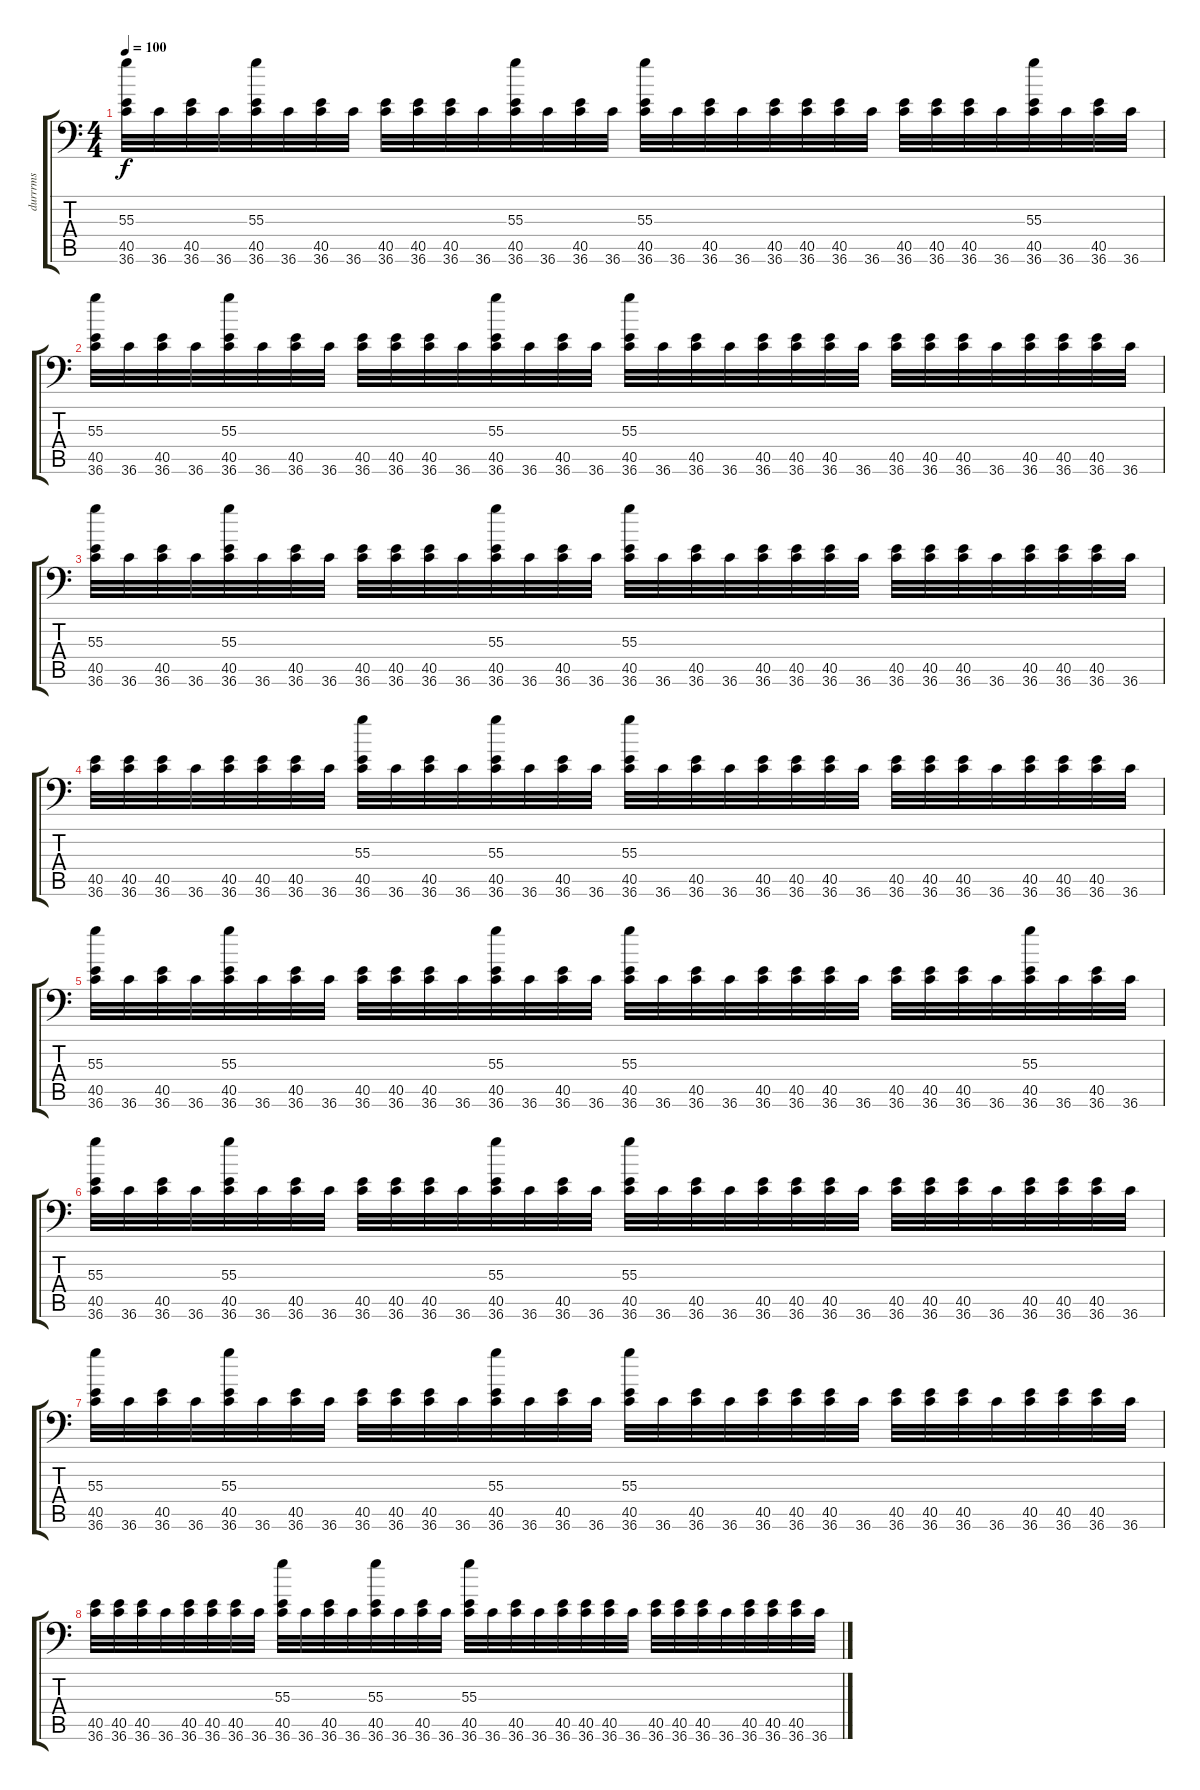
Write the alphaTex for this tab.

\track ("durrrms" "durrrms") {instrument acousticgrandpiano}
\staff {score tabs}
\tuning (C-1 C-1 C-1 C-1 C-1 C-1) {hide}
\ts (4 4)
\tempo 100
\clef f4
\ks c
(55.3 40.5 36.6).32{dy f} 36.6.32 (40.5 36.6).32 36.6.32 (55.3 40.5 36.6).32 36.6.32 (40.5 36.6).32 36.6.32 (40.5 36.6).32 (40.5 36.6).32 (40.5 36.6).32 36.6.32 (55.3 40.5 36.6).32 36.6.32 (40.5 36.6).32 36.6.32 (55.3 40.5 36.6).32 36.6.32 (40.5 36.6).32 36.6.32 (40.5 36.6).32 (40.5 36.6).32 (40.5 36.6).32 36.6.32 (40.5 36.6).32 (40.5 36.6).32 (40.5 36.6).32 36.6.32 (55.3 40.5 36.6).32 36.6.32 (40.5 36.6).32 36.6.32 |
(55.3 40.5 36.6).32 36.6.32 (40.5 36.6).32 36.6.32 (55.3 40.5 36.6).32 36.6.32 (40.5 36.6).32 36.6.32 (40.5 36.6).32 (40.5 36.6).32 (40.5 36.6).32 36.6.32 (55.3 40.5 36.6).32 36.6.32 (40.5 36.6).32 36.6.32 (55.3 40.5 36.6).32 36.6.32 (40.5 36.6).32 36.6.32 (40.5 36.6).32 (40.5 36.6).32 (40.5 36.6).32 36.6.32 (40.5 36.6).32 (40.5 36.6).32 (40.5 36.6).32 36.6.32 (40.5 36.6).32 (40.5 36.6).32 (40.5 36.6).32 36.6.32 |
(55.3 40.5 36.6).32 36.6.32 (40.5 36.6).32 36.6.32 (55.3 40.5 36.6).32 36.6.32 (40.5 36.6).32 36.6.32 (40.5 36.6).32 (40.5 36.6).32 (40.5 36.6).32 36.6.32 (55.3 40.5 36.6).32 36.6.32 (40.5 36.6).32 36.6.32 (55.3 40.5 36.6).32 36.6.32 (40.5 36.6).32 36.6.32 (40.5 36.6).32 (40.5 36.6).32 (40.5 36.6).32 36.6.32 (40.5 36.6).32 (40.5 36.6).32 (40.5 36.6).32 36.6.32 (40.5 36.6).32 (40.5 36.6).32 (40.5 36.6).32 36.6.32 |
(40.5 36.6).32 (40.5 36.6).32 (40.5 36.6).32 36.6.32 (40.5 36.6).32 (40.5 36.6).32 (40.5 36.6).32 36.6.32 (55.3 40.5 36.6).32 36.6.32 (40.5 36.6).32 36.6.32 (55.3 40.5 36.6).32 36.6.32 (40.5 36.6).32 36.6.32 (55.3 40.5 36.6).32 36.6.32 (40.5 36.6).32 36.6.32 (40.5 36.6).32 (40.5 36.6).32 (40.5 36.6).32 36.6.32 (40.5 36.6).32 (40.5 36.6).32 (40.5 36.6).32 36.6.32 (40.5 36.6).32 (40.5 36.6).32 (40.5 36.6).32 36.6.32 |
(55.3 40.5 36.6).32 36.6.32 (40.5 36.6).32 36.6.32 (55.3 40.5 36.6).32 36.6.32 (40.5 36.6).32 36.6.32 (40.5 36.6).32 (40.5 36.6).32 (40.5 36.6).32 36.6.32 (55.3 40.5 36.6).32 36.6.32 (40.5 36.6).32 36.6.32 (55.3 40.5 36.6).32 36.6.32 (40.5 36.6).32 36.6.32 (40.5 36.6).32 (40.5 36.6).32 (40.5 36.6).32 36.6.32 (40.5 36.6).32 (40.5 36.6).32 (40.5 36.6).32 36.6.32 (55.3 40.5 36.6).32 36.6.32 (40.5 36.6).32 36.6.32 |
(55.3 40.5 36.6).32 36.6.32 (40.5 36.6).32 36.6.32 (55.3 40.5 36.6).32 36.6.32 (40.5 36.6).32 36.6.32 (40.5 36.6).32 (40.5 36.6).32 (40.5 36.6).32 36.6.32 (55.3 40.5 36.6).32 36.6.32 (40.5 36.6).32 36.6.32 (55.3 40.5 36.6).32 36.6.32 (40.5 36.6).32 36.6.32 (40.5 36.6).32 (40.5 36.6).32 (40.5 36.6).32 36.6.32 (40.5 36.6).32 (40.5 36.6).32 (40.5 36.6).32 36.6.32 (40.5 36.6).32 (40.5 36.6).32 (40.5 36.6).32 36.6.32 |
(55.3 40.5 36.6).32 36.6.32 (40.5 36.6).32 36.6.32 (55.3 40.5 36.6).32 36.6.32 (40.5 36.6).32 36.6.32 (40.5 36.6).32 (40.5 36.6).32 (40.5 36.6).32 36.6.32 (55.3 40.5 36.6).32 36.6.32 (40.5 36.6).32 36.6.32 (55.3 40.5 36.6).32 36.6.32 (40.5 36.6).32 36.6.32 (40.5 36.6).32 (40.5 36.6).32 (40.5 36.6).32 36.6.32 (40.5 36.6).32 (40.5 36.6).32 (40.5 36.6).32 36.6.32 (40.5 36.6).32 (40.5 36.6).32 (40.5 36.6).32 36.6.32 |
(40.5 36.6).32 (40.5 36.6).32 (40.5 36.6).32 36.6.32 (40.5 36.6).32 (40.5 36.6).32 (40.5 36.6).32 36.6.32 (55.3 40.5 36.6).32 36.6.32 (40.5 36.6).32 36.6.32 (55.3 40.5 36.6).32 36.6.32 (40.5 36.6).32 36.6.32 (55.3 40.5 36.6).32 36.6.32 (40.5 36.6).32 36.6.32 (40.5 36.6).32 (40.5 36.6).32 (40.5 36.6).32 36.6.32 (40.5 36.6).32 (40.5 36.6).32 (40.5 36.6).32 36.6.32 (40.5 36.6).32 (40.5 36.6).32 (40.5 36.6).32 36.6.32
